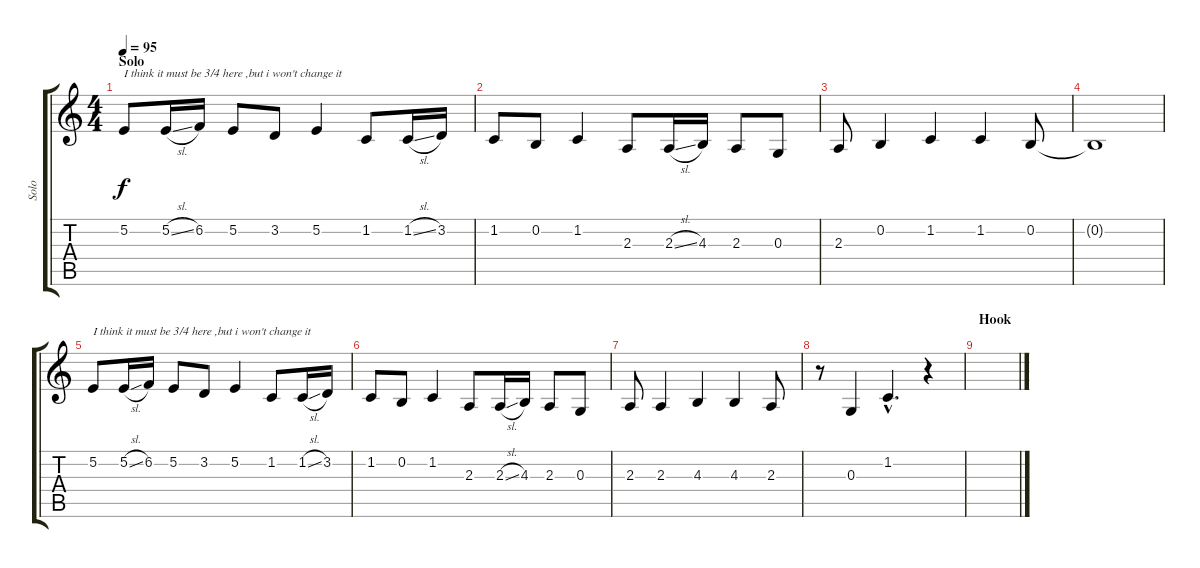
\track ("Solo" "Solo") {instrument koto}
\staff {score tabs}
\tuning (E4 B3 G3 D3 A2 E2) {hide}
\ts (4 4)
\section ("" "Solo")
\tempo 95
\clef g2
\ks c
5.2.8{txt "I think it must be 3/4 here ,but i won't change it" dy f} 5.2{sl}.16 6.2.16 5.2.8 3.2.8 5.2.4 1.2.8 1.2{sl}.16 3.2.16 |
1.2.8 0.2.8 1.2.4 2.3.8 2.3{sl}.16 4.3.16 2.3.8 0.3.8 |
2.3.8 0.2.4 1.2.4 1.2.4 0.2.8 |
0.2{t}.1 |
5.2.8{txt "I think it must be 3/4 here ,but i won't change it"} 5.2{sl}.16 6.2.16 5.2.8 3.2.8 5.2.4 1.2.8 1.2{sl}.16 3.2.16 |
1.2.8 0.2.8 1.2.4 2.3.8 2.3{sl}.16 4.3.16 2.3.8 0.3.8 |
2.3.8 2.3.4 4.3.4 4.3.4 2.3.8 |
r.8 0.3.4 1.2{hac}.4{d} r.4 |
\section ("" "Hook")
